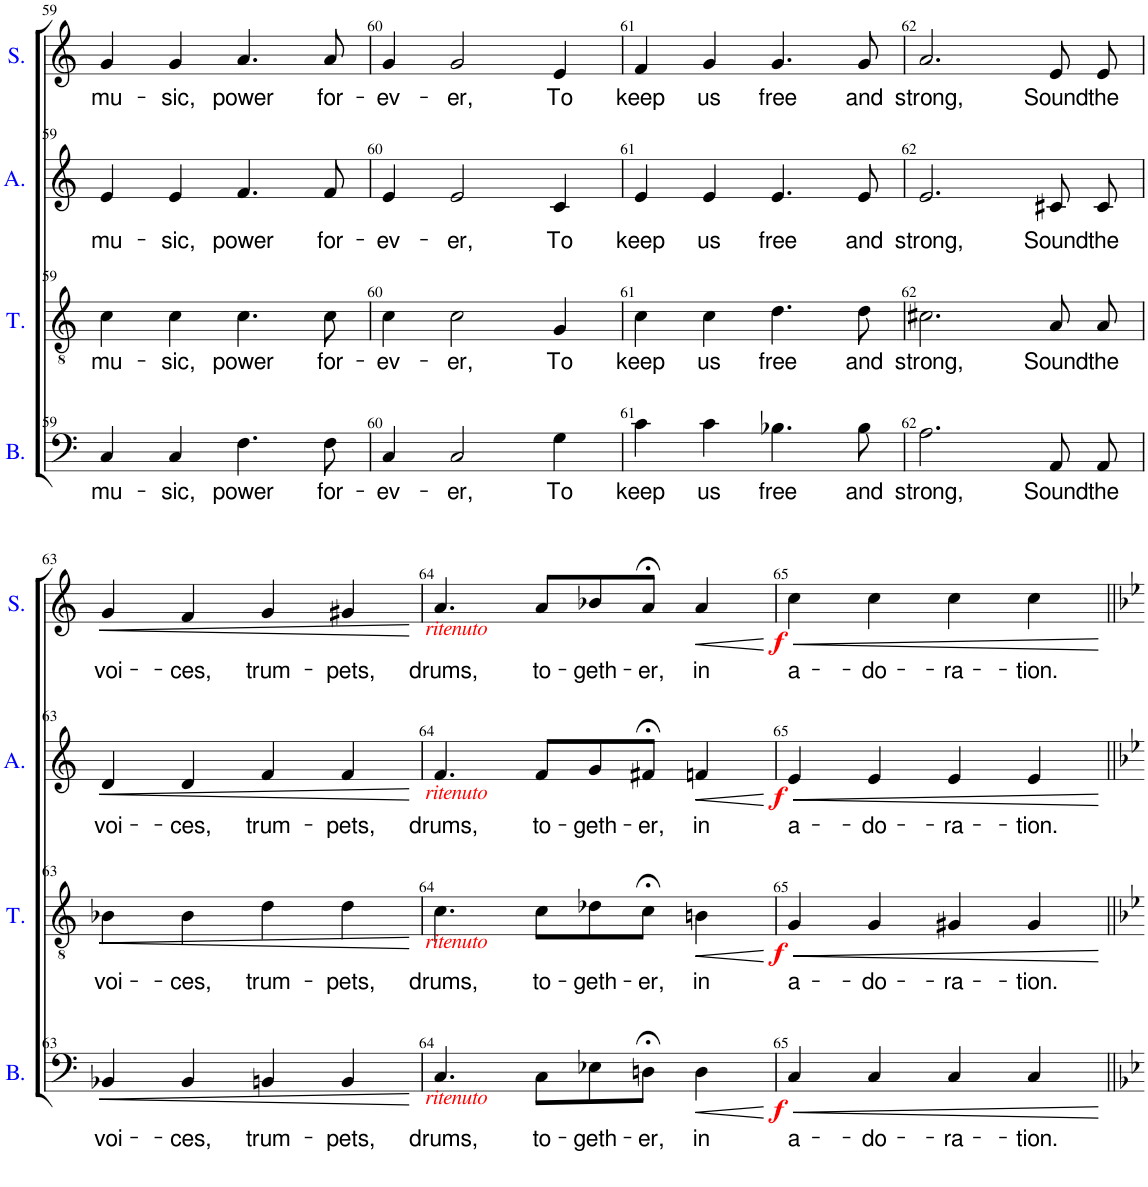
**kern	**text	**dynam	**kern	**text	**dynam	**kern	**text	**dynam	**kern	**text	**dynam
*part4	*part4	*part4	*part3	*part3	*part3	*part2	*part2	*part2	*part1	*part1	*part1
*staff4	*staff4	*staff4	*staff3	*staff3	*staff3	*staff2	*staff2	*staff2	*staff1	*staff1	*staff1
*I"Bass	*	*	*I"Tenor	*	*	*I"Alto	*	*	*I"Soprano	*	*
*I'B.	*	*	*I'T.	*	*	*I'A.	*	*	*I'S.	*	*
!!LO:PB:g=z
*clefF4	*	*	*clefGv2	*	*	*clefG2	*	*	*clefG2	*	*
*k[]	*	*	*k[]	*	*	*k[]	*	*	*k[]	*	*
*M4/4	*	*	*M4/4	*	*	*M4/4	*	*	*M4/4	*	*
=59	=59	=59	=59	=59	=59	=59	=59	=59	=59	=59	=59
!	!LO:LY:b	!	!	!LO:LY:b	!	!	!LO:LY:b	!	!	!LO:LY:b	!
4C/	mu-	.	4c\	mu-	.	4e/	mu-	.	4g/	mu-	.
!	!LO:LY:b	!	!	!LO:LY:b	!	!	!LO:LY:b	!	!	!LO:LY:b	!
4C/	-sic,	.	4c\	-sic,	.	4e/	-sic,	.	4g/	-sic,	.
!	!LO:LY:b	!	!	!LO:LY:b	!	!	!LO:LY:b	!	!	!LO:LY:b	!
4.F\	power	.	4.c\	power	.	4.f/	power	.	4.a/	power	.
!	!LO:LY:b	!	!	!LO:LY:b	!	!	!LO:LY:b	!	!	!LO:LY:b	!
8F\	for-	.	8c\	for-	.	8f/	for-	.	8a/	for-	.
=60	=60	=60	=60	=60	=60	=60	=60	=60	=60	=60	=60
!	!LO:LY:b	!	!	!LO:LY:b	!	!	!LO:LY:b	!	!	!LO:LY:b	!
4C/	-ev-	.	4c\	-ev-	.	4e/	-ev-	.	4g/	-ev-	.
!	!LO:LY:b	!	!	!LO:LY:b	!	!	!LO:LY:b	!	!	!LO:LY:b	!
2C/	-er,	.	2c\	-er,	.	2e/	-er,	.	2g/	-er,	.
!	!LO:LY:b	!	!	!LO:LY:b	!	!	!LO:LY:b	!	!	!LO:LY:b	!
4G\	To	.	4G/	To	.	4c/	To	.	4e/	To	.
=61	=61	=61	=61	=61	=61	=61	=61	=61	=61	=61	=61
!	!LO:LY:b	!	!	!LO:LY:b	!	!	!LO:LY:b	!	!	!LO:LY:b	!
4c\	keep	.	4c\	keep	.	4e/	keep	.	4f/	keep	.
!	!LO:LY:b	!	!	!LO:LY:b	!	!	!LO:LY:b	!	!	!LO:LY:b	!
4c\	us	.	4c\	us	.	4e/	us	.	4g/	us	.
!	!LO:LY:b	!	!	!LO:LY:b	!	!	!LO:LY:b	!	!	!LO:LY:b	!
4.B-X\	free	.	4.d\	free	.	4.e/	free	.	4.g/	free	.
!	!LO:LY:b	!	!	!LO:LY:b	!	!	!LO:LY:b	!	!	!LO:LY:b	!
8B-\	and	.	8d\	and	.	8e/	and	.	8g/	and	.
=62	=62	=62	=62	=62	=62	=62	=62	=62	=62	=62	=62
!	!LO:LY:b	!	!	!LO:LY:b	!	!	!LO:LY:b	!	!	!LO:LY:b	!
2.A\	strong,	.	2.c#X\	strong,	.	2.e/	strong,	.	2.a/	strong,	.
!	!LO:LY:b	!	!	!LO:LY:b	!	!	!LO:LY:b	!	!	!LO:LY:b	!
8AA/	Sound	.	8A/	Sound	.	8c#X/	Sound	.	8e/	Sound	.
!	!LO:LY:b	!	!	!LO:LY:b	!	!	!LO:LY:b	!	!	!LO:LY:b	!
8AA/	the	.	8A/	the	.	8c#/	the	.	8e/	the	.
!!LO:LB:g=z
=63	=63	=63	=63	=63	=63	=63	=63	=63	=63	=63	=63
!	!LO:LY:b	!LO:HP:b	!	!LO:LY:b	!LO:HP:b	!	!LO:LY:b	!LO:HP:b	!	!LO:LY:b	!LO:HP:b
4BB-X/	voi-	<	4B-X\	voi-	<	4d/	voi-	<	4g/	voi-	<
!	!LO:LY:b	!	!	!LO:LY:b	!	!	!LO:LY:b	!	!	!LO:LY:b	!
4BB-/	-ces,	.	4B-\	-ces,	.	4d/	-ces,	.	4f/	-ces,	.
!	!LO:LY:b	!	!	!LO:LY:b	!	!	!LO:LY:b	!	!	!LO:LY:b	!
4BBn/	trum-	.	4d\	trum-	.	4f/	trum-	.	4g/	trum-	.
!	!LO:LY:b	!	!	!LO:LY:b	!	!	!LO:LY:b	!	!	!LO:LY:b	!
4BB/	-pets,	.	4d\	-pets,	.	4f/	-pets,	.	4g#X/	-pets,	.
.	.	[	.	.	[	.	.	[	.	.	[
=64	=64	=64	=64	=64	=64	=64	=64	=64	=64	=64	=64
!	!	!	!	!	!	!	!	!	!LO:TX:b:i:color=#FF0000:t=ritenuto	!	!
!	!	!	!	!	!	!LO:TX:b:i:color=#FF0000:t=ritenuto	!	!	!	!	!
!	!	!	!LO:TX:b:i:color=#FF0000:t=ritenuto	!	!	!	!	!	!	!	!
!LO:TX:b:i:color=#FF0000:t=ritenuto	!	!	!	!	!	!	!	!	!	!	!
!	!LO:LY:b	!	!	!LO:LY:b	!	!	!LO:LY:b	!	!	!LO:LY:b	!
4.C/	drums,	.	4.c\	drums,	.	4.f/	drums,	.	4.a/	drums,	.
!	!LO:LY:b	!	!	!LO:LY:b	!	!	!LO:LY:b	!	!	!LO:LY:b	!
8C\L	to-	.	8c\L	to-	.	8f/L	to-	.	8a/L	to-	.
!	!LO:LY:b	!	!	!LO:LY:b	!	!	!LO:LY:b	!	!	!LO:LY:b	!
8E-X\	-geth-	.	8d-X\	-geth-	.	8g/	-geth-	.	8b-X/	-geth-	.
!	!LO:LY:b	!	!	!LO:LY:b	!	!	!LO:LY:b	!	!	!LO:LY:b	!
8Dn;<\J	-er,	.	8c;<\J	-er,	.	8f#X;</J	-er,	.	8a;</J	-er,	.
!	!LO:LY:b	!LO:HP:b	!	!LO:LY:b	!LO:HP:b	!	!LO:LY:b	!LO:HP:b	!	!LO:LY:b	!LO:HP:b
4D\	in	<	4Bn\	in	<	4fn/	in	<	4a/	in	<
.	.	[	.	.	[	.	.	[	.	.	[
=65	=65	=65	=65	=65	=65	=65	=65	=65	=65	=65	=65
!	!LO:LY:b	!LO:HP:b	!	!LO:LY:b	!LO:HP:b	!	!LO:LY:b	!LO:HP:b	!	!LO:LY:b	!LO:HP:b
!	!	!LO:DY:n=1:b	!	!	!LO:DY:n=1:b	!	!	!LO:DY:n=1:b	!	!	!LO:DY:n=1:b
4C/	a-	< f	4G/	a-	< f	4e/	a-	< f	4cc\	a-	< f
!	!LO:LY:b	!	!	!LO:LY:b	!	!	!LO:LY:b	!	!	!LO:LY:b	!
4C/	-do-	.	4G/	-do-	.	4e/	-do-	.	4cc\	-do-	.
!	!LO:LY:b	!	!	!LO:LY:b	!	!	!LO:LY:b	!	!	!LO:LY:b	!
4C/	-ra-	.	4G#X/	-ra-	.	4e/	-ra-	.	4cc\	-ra-	.
!	!LO:LY:b	!	!	!LO:LY:b	!	!	!LO:LY:b	!	!	!LO:LY:b	!
4C/	-tion.	.	4G#/	-tion.	.	4e/	-tion.	.	4cc\	-tion.	.
.	.	[	.	.	[	.	.	[	.	.	[
=||	=||	=||	=||	=||	=||	=||	=||	=||	=||	=||	=||
*-	*-	*-	*-	*-	*-	*-	*-	*-	*-	*-	*-
